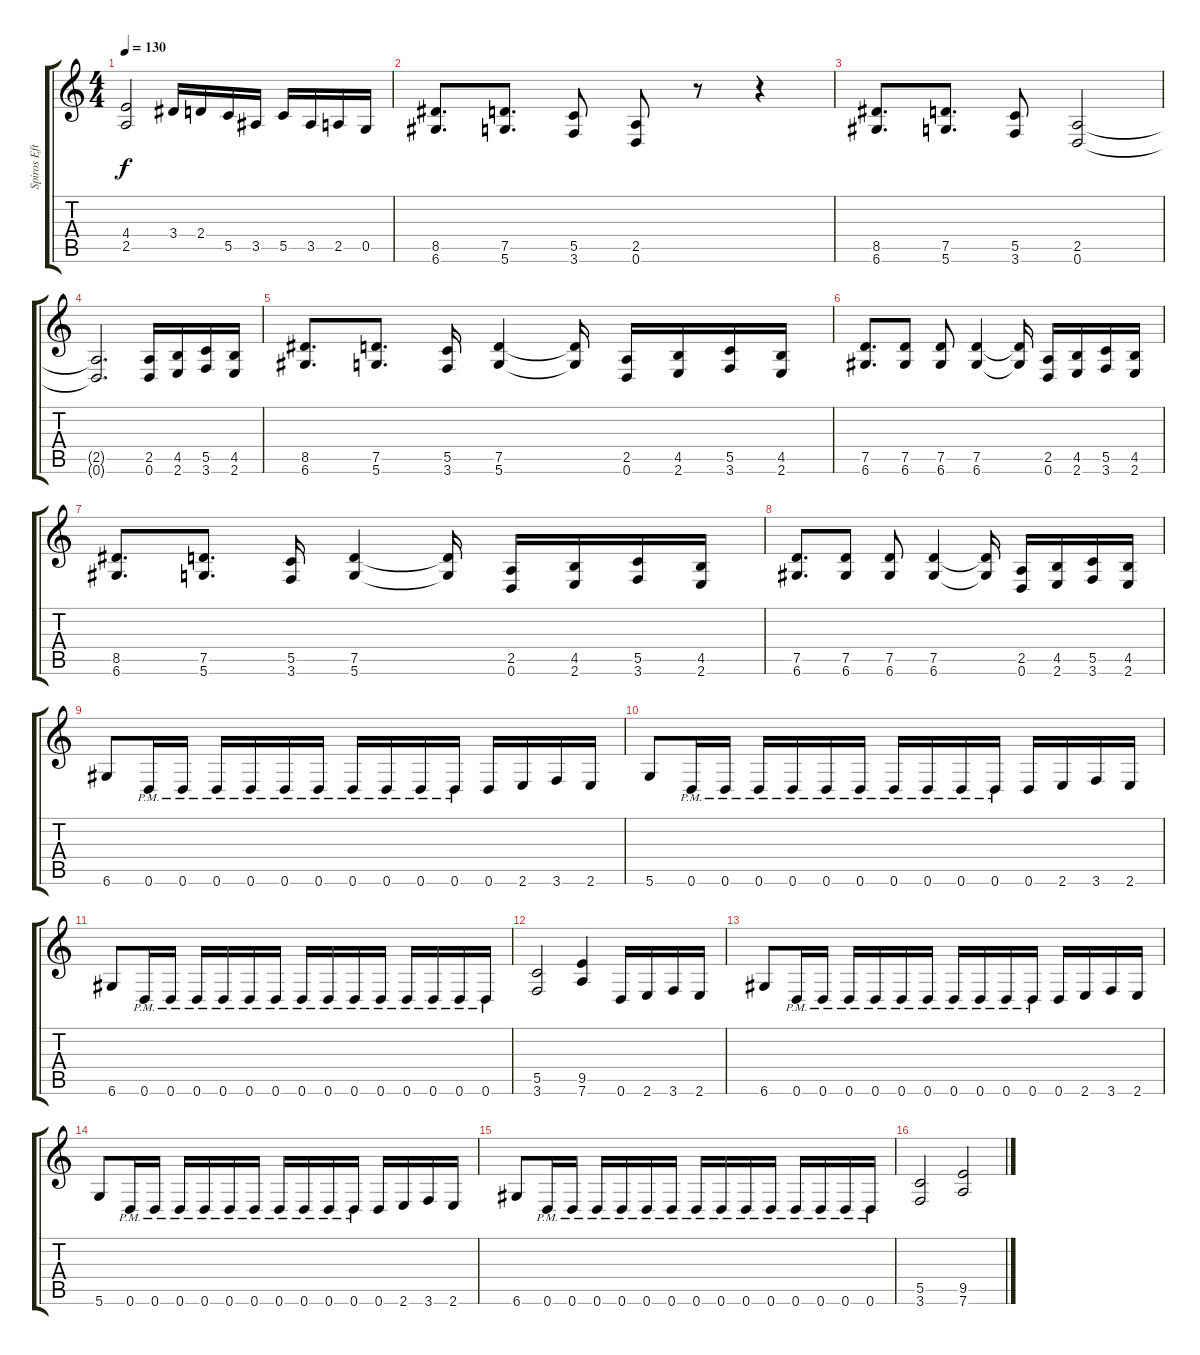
\track ("Spiros Efthimiadis" "Spiros Eft") {instrument distortionguitar}
\staff {score tabs}
\tuning (D4 A3 F3 C3 G2 D2) {hide}
\ts (4 4)
\tempo 130
\clef g2
\ks c
(4.4 2.5).2{dy f} 3.4.16 2.4.16 5.5.16 3.5.16 5.5.16 3.5.16 2.5.16 0.5.16 |
(8.5 6.6).8{d} (7.5 5.6).8{d} (5.5 3.6).8 (2.5 0.6).8 r.8 r.4 |
(8.5 6.6).8{d} (7.5 5.6).8{d} (5.5 3.6).8 (2.5 0.6).2 |
(2.5{t} 0.6{t}).2{d} (2.5 0.6).16 (4.5 2.6).16 (5.5 3.6).16 (4.5 2.6).16 |
(8.5 6.6).8{d} (7.5 5.6).8{d} (5.5 3.6).16 (7.5 5.6).4 (7.5{t} 5.6{t}).16 (2.5 0.6).16 (4.5 2.6).16 (5.5 3.6).16 (4.5 2.6).16 |
(7.5 6.6).8{d} (7.5 6.6).8 (7.5 6.6).8 (7.5 6.6).4 (7.5{t} 6.6{t}).16 (2.5 0.6).16 (4.5 2.6).16 (5.5 3.6).16 (4.5 2.6).16 |
(8.5 6.6).8{d} (7.5 5.6).8{d} (5.5 3.6).16 (7.5 5.6).4 (7.5{t} 5.6{t}).16 (2.5 0.6).16 (4.5 2.6).16 (5.5 3.6).16 (4.5 2.6).16 |
(7.5 6.6).8{d} (7.5 6.6).8 (7.5 6.6).8 (7.5 6.6).4 (7.5{t} 6.6{t}).16 (2.5 0.6).16 (4.5 2.6).16 (5.5 3.6).16 (4.5 2.6).16 |
6.6.8 0.6{pm}.16 0.6{pm}.16 0.6{pm}.16 0.6{pm}.16 0.6{pm}.16 0.6{pm}.16 0.6{pm}.16 0.6{pm}.16 0.6{pm}.16 0.6{pm}.16 0.6.16 2.6.16 3.6.16 2.6.16 |
5.6.8 0.6{pm}.16 0.6{pm}.16 0.6{pm}.16 0.6{pm}.16 0.6{pm}.16 0.6{pm}.16 0.6{pm}.16 0.6{pm}.16 0.6{pm}.16 0.6{pm}.16 0.6.16 2.6.16 3.6.16 2.6.16 |
6.6.8 0.6{pm}.16 0.6{pm}.16 0.6{pm}.16 0.6{pm}.16 0.6{pm}.16 0.6{pm}.16 0.6{pm}.16 0.6{pm}.16 0.6{pm}.16 0.6{pm}.16 0.6{pm}.16 0.6{pm}.16 0.6{pm}.16 0.6{pm}.16 |
(5.5 3.6).2 (9.5 7.6).4 0.6.16 2.6.16 3.6.16 2.6.16 |
6.6.8 0.6{pm}.16 0.6{pm}.16 0.6{pm}.16 0.6{pm}.16 0.6{pm}.16 0.6{pm}.16 0.6{pm}.16 0.6{pm}.16 0.6{pm}.16 0.6{pm}.16 0.6.16 2.6.16 3.6.16 2.6.16 |
5.6.8 0.6{pm}.16 0.6{pm}.16 0.6{pm}.16 0.6{pm}.16 0.6{pm}.16 0.6{pm}.16 0.6{pm}.16 0.6{pm}.16 0.6{pm}.16 0.6{pm}.16 0.6.16 2.6.16 3.6.16 2.6.16 |
6.6.8 0.6{pm}.16 0.6{pm}.16 0.6{pm}.16 0.6{pm}.16 0.6{pm}.16 0.6{pm}.16 0.6{pm}.16 0.6{pm}.16 0.6{pm}.16 0.6{pm}.16 0.6{pm}.16 0.6{pm}.16 0.6{pm}.16 0.6{pm}.16 |
(5.5 3.6).2 (9.5 7.6).2
